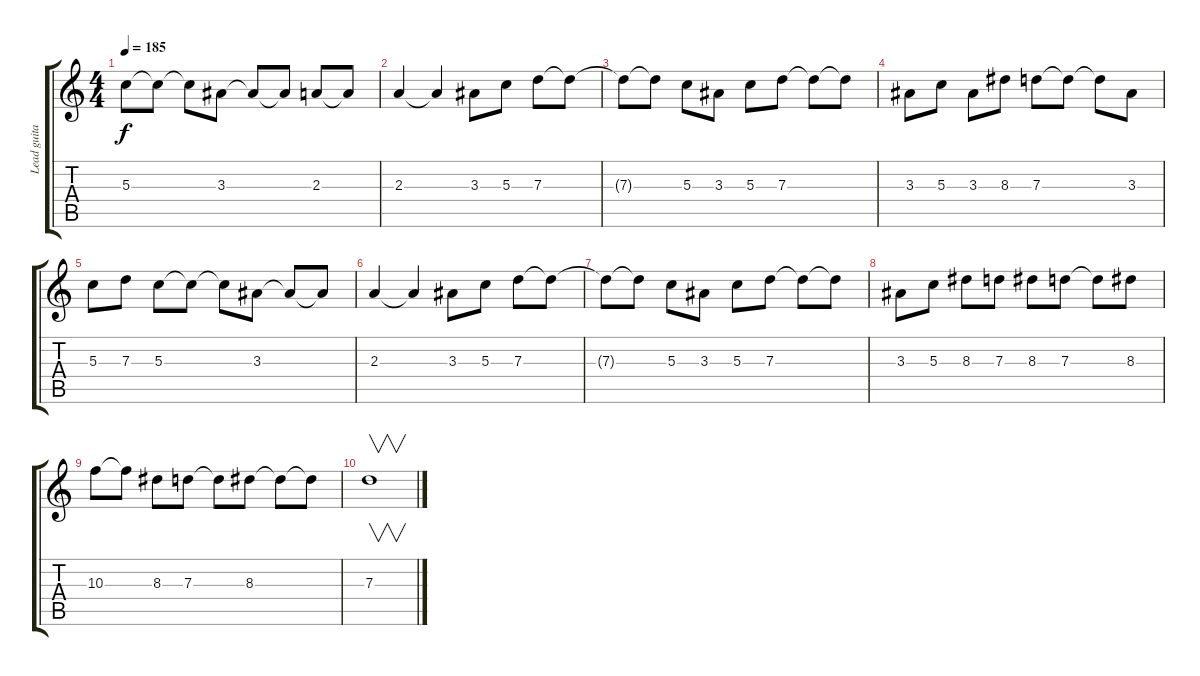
\track ("Lead guitar" "Lead guita") {instrument distortionguitar}
\staff {score tabs}
\tuning (E4 B3 G3 D3 A2 D2) {hide}
\ts (4 4)
\tempo 185
\clef g2
\ks c
5.3.8{dy f} 5.3{t}.8 5.3{t}.8 3.3.8 3.3{t}.8 3.3{t}.8 2.3.8 2.3{t}.8 |
2.3.4 2.3{t}.4 3.3.8 5.3.8 7.3.8 7.3{t}.8 |
7.3{t}.8 7.3{t}.8 5.3.8 3.3.8 5.3.8 7.3.8 7.3{t}.8 7.3{t}.8 |
3.3.8 5.3.8 3.3.8 8.3.8 7.3.8 7.3{t}.8 7.3{t}.8 3.3.8 |
5.3.8 7.3.8 5.3.8 5.3{t}.8 5.3{t}.8 3.3.8 3.3{t}.8 3.3{t}.8 |
2.3.4 2.3{t}.4 3.3.8 5.3.8 7.3.8 7.3{t}.8 |
7.3{t}.8 7.3{t}.8 5.3.8 3.3.8 5.3.8 7.3.8 7.3{t}.8 7.3{t}.8 |
3.3.8 5.3.8 8.3.8 7.3.8 8.3.8 7.3.8 7.3{t}.8 8.3.8 |
10.3.8 10.3{t}.8 8.3.8 7.3.8 7.3{t}.8 8.3.8 8.3{t}.8 8.3{t}.8 |
7.3.1{v volume 0 instrument distortionguitar}
